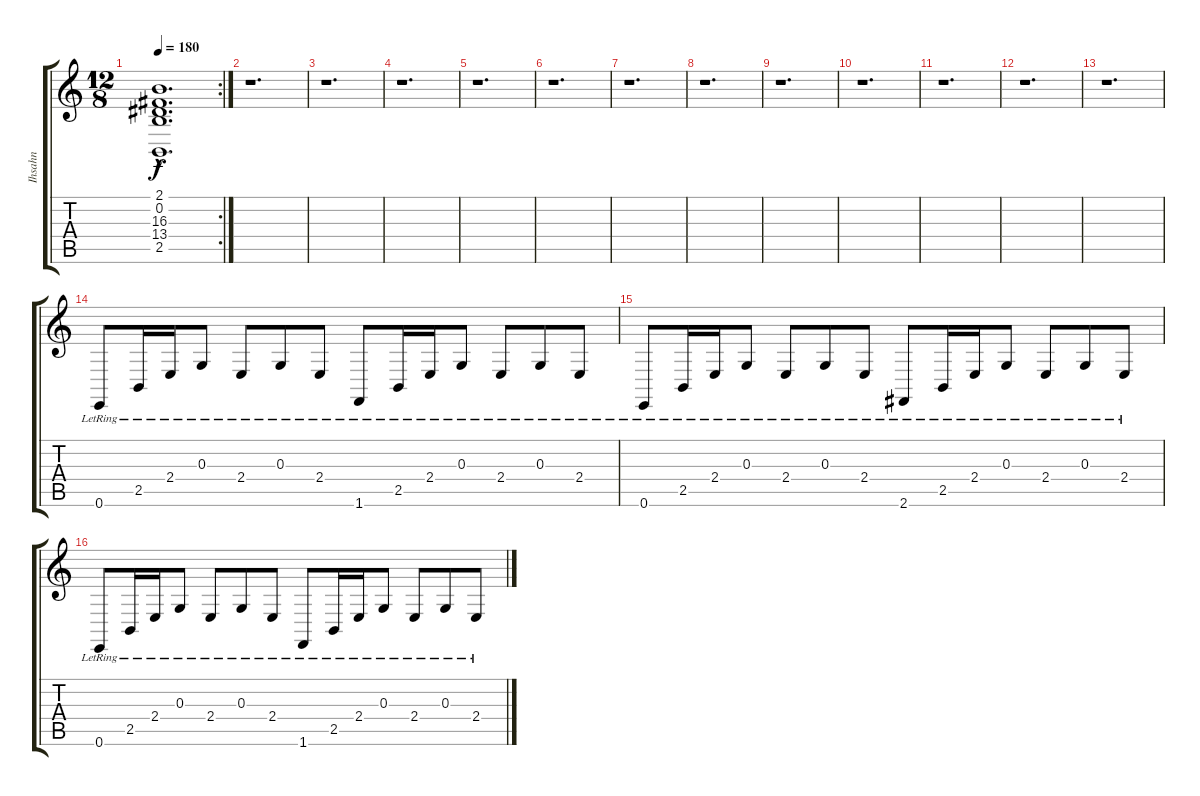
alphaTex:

\track ("Ihsahn" "Ihsahn") {instrument pad4choir}
\staff {score tabs}
\tuning (E4 B3 G3 D3 A2 E2) {hide}
\rc 2
\ts (12 8)
\tempo 180
\clef g2
\ks c
(2.1{hac t} 0.2{hac t} 16.3{hac t} 13.4{hac t} 2.5{hac t}).1{d dy f} |
r.1{d} |
r.1{d} |
r.1{d} |
r.1{d} |
r.1{d} |
r.1{d} |
r.1{d} |
r.1{d} |
r.1{d} |
r.1{d} |
r.1{d} |
r.1{d} |
0.6{lr}.8{volume 14 instrument acousticguitarsteel} 2.5{lr}.16 2.4{lr}.16 0.3{lr}.8 2.4{lr}.8 0.3{lr}.8 2.4{lr}.8 1.6{lr}.8 2.5{lr}.16 2.4{lr}.16 0.3{lr}.8 2.4{lr}.8 0.3{lr}.8 2.4{lr}.8 |
0.6{lr}.8 2.5{lr}.16 2.4{lr}.16 0.3{lr}.8 2.4{lr}.8 0.3{lr}.8 2.4{lr}.8 2.6{lr}.8 2.5{lr}.16 2.4{lr}.16 0.3{lr}.8 2.4{lr}.8 0.3{lr}.8 2.4{lr}.8 |
0.6{lr}.8 2.5{lr}.16 2.4{lr}.16 0.3{lr}.8 2.4{lr}.8 0.3{lr}.8 2.4{lr}.8 1.6{lr}.8 2.5{lr}.16 2.4{lr}.16 0.3{lr}.8 2.4{lr}.8 0.3{lr}.8 2.4{lr}.8
